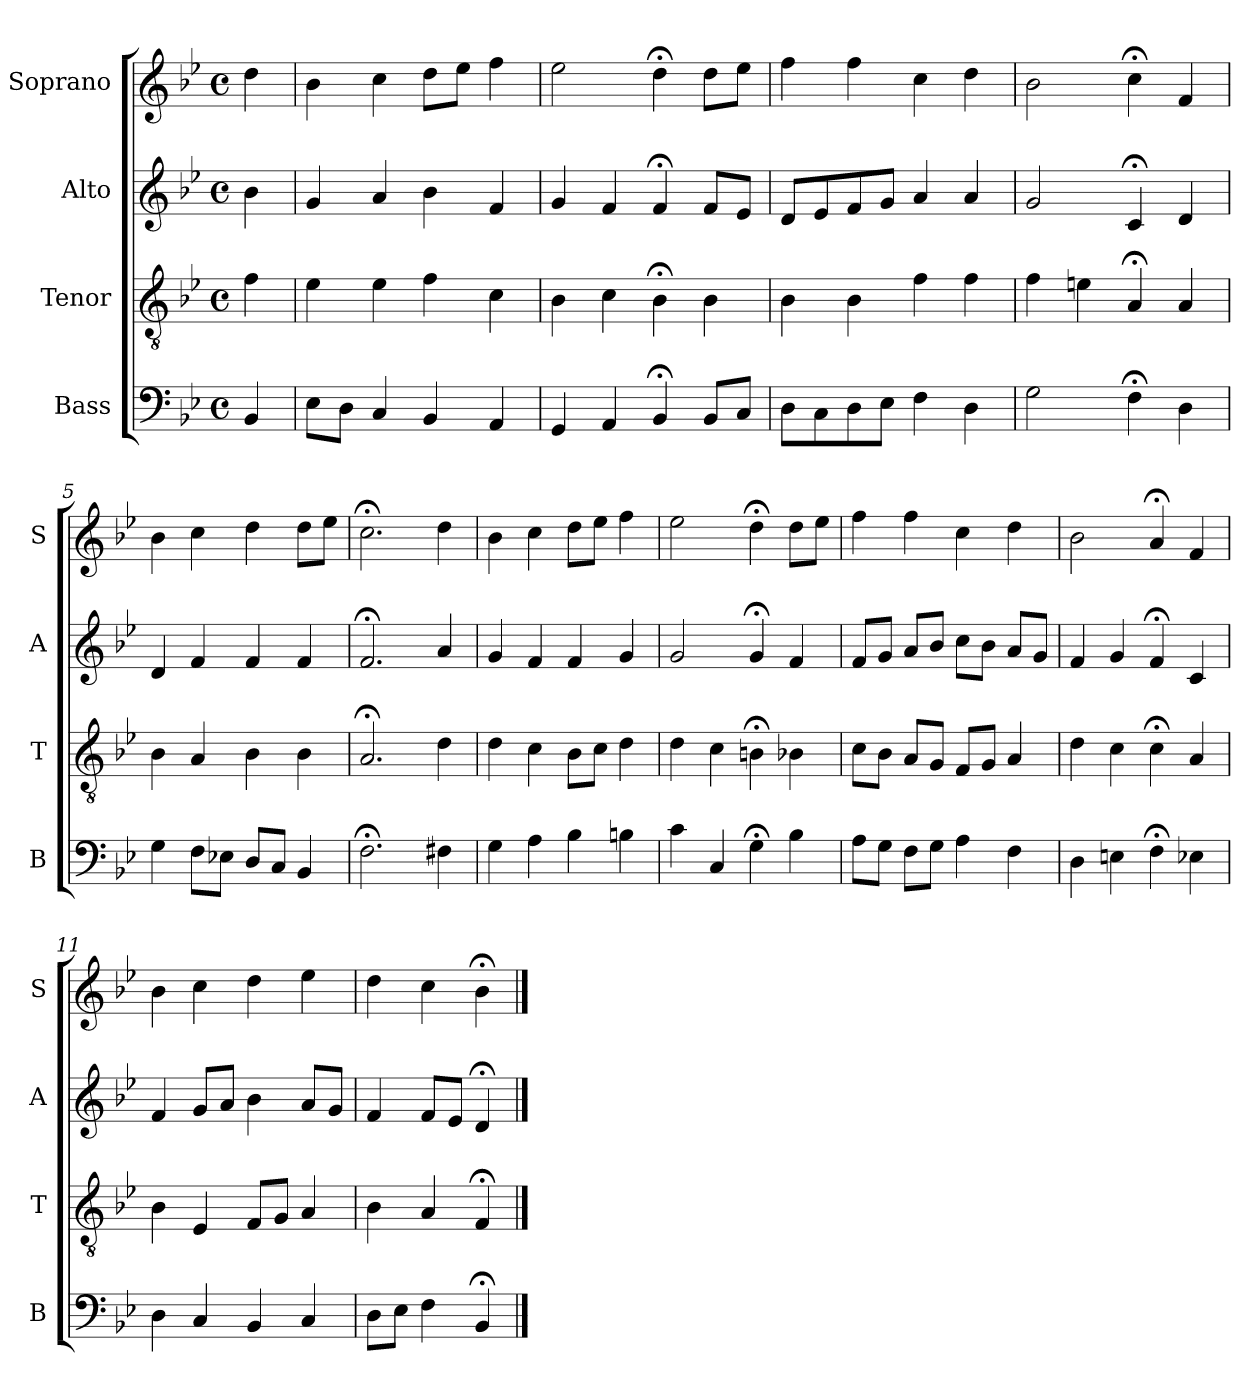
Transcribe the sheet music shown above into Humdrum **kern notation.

**kern	**kern	**kern	**kern
*part4	*part3	*part2	*part1
*staff4	*staff3	*staff2	*staff1
*I"Bass	*I"Tenor	*I"Alto	*I"Soprano
*I'B	*I'T	*I'A	*I'S
*clefF4	*clefGv2	*clefG2	*clefG2
*k[b-e-]	*k[b-e-]	*k[b-e-]	*k[b-e-]
*B-:	*B-:	*B-:	*B-:
*M4/4	*M4/4	*M4/4	*M4/4
*met(c)	*met(c)	*met(c)	*met(c)
*MM100	*MM100	*MM100	*MM100
=	=	=	=
4BB-	4f	4b-	4dd
=1	=1	=1	=1
8E-L	4e-	4g	4b-
8DJ	.	.	.
4Ci	4e-i	4ai	4cci
4BB-	4f	4b-	8ddL
.	.	.	8ee-J
4AA	4c	4f	4ff
=2	=2	=2	=2
4GG	4B-	4g	2ee-
4AA	4c	4f	.
4BB-;<	4B-;<	4f;<	4dd;<
8BB-L	4B-	8fL	8ddL
8CJ	.	8e-J	8ee-J
=3	=3	=3	=3
8DL	4B-	8dL	4ff
8C	.	8e-	.
8D	4B-	8f	4ff
8E-J	.	8gJ	.
4F	4f	4a	4cc
4D	4f	4a	4dd
=4	=4	=4	=4
2G	4f	2g	2b-
.	4en	.	.
4F;<	4A;<	4c;<	4cc;<
4D	4A	4d	4f
=5	=5	=5	=5
4G	4B-	4d	4b-
8FL	4A	4f	4cc
8E-XJ	.	.	.
8DL	4B-	4f	4dd
8CJ	.	.	.
4BB-	4B-	4f	8ddL
.	.	.	8ee-J
=6	=6	=6	=6
2.F;<	2.A;<	2.f;<	2.cc;<
4F#X	4d	4a	4dd
=7	=7	=7	=7
4G	4d	4g	4b-
4A	4c	4f	4cc
4B-	8B-L	4f	8ddL
.	8cJ	.	8ee-J
4Bn	4d	4g	4ff
=8	=8	=8	=8
4c	4d	2g	2ee-
4C	4c	.	.
4G;<	4Bn;<	4g;<	4dd;<
4B-	4B-X	4f	8ddL
.	.	.	8ee-J
=9	=9	=9	=9
8AL	8cL	8fL	4ff
8GJ	8B-J	8gJ	.
8FL	8AL	8aL	4ff
8GJ	8GJ	8b-J	.
4A	8FL	8ccL	4cc
.	8GJ	8b-J	.
4F	4A	8aL	4dd
.	.	8gJ	.
=10	=10	=10	=10
4D	4d	4f	2b-
4En	4c	4g	.
4F;<	4c;<	4f;<	4a;<
4E-X	4A	4c	4f
=11	=11	=11	=11
4D	4B-	4f	4b-
4C	4E-	8gL	4cc
.	.	8aJ	.
4BB-	8FL	4b-	4dd
.	8GJ	.	.
4Ci	4Ai	8aiL	4ee-i
.	.	8gJ	.
=12	=12	=12	=12
8DL	4B-	4f	4dd
8E-J	.	.	.
4F	4A	8fL	4cc
.	.	8e-J	.
4BB-;<	4F;<	4d;<	4b-;<
==	==	==	==
*-	*-	*-	*-
